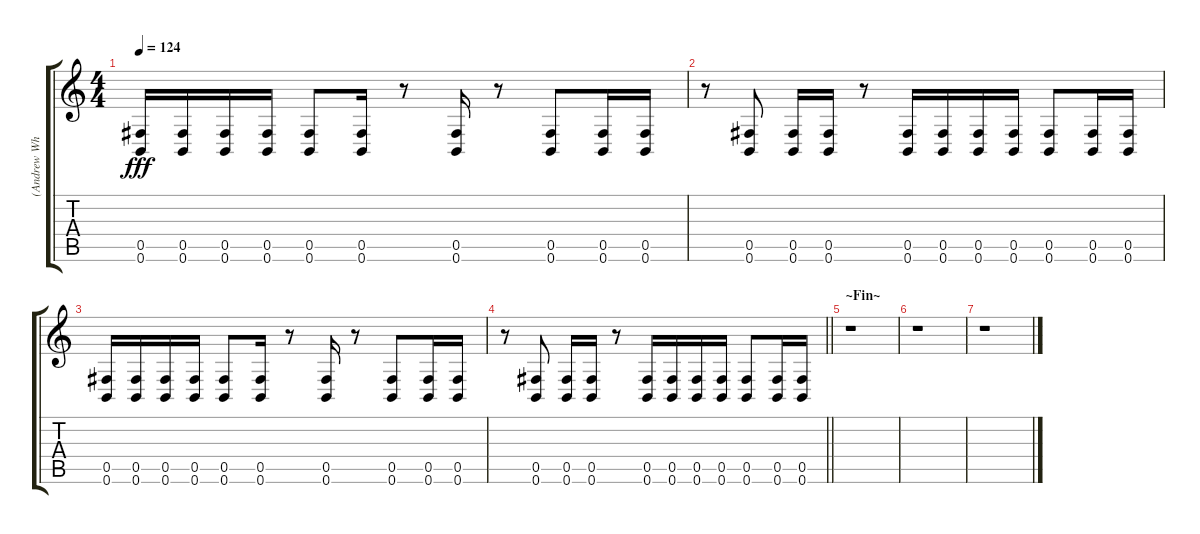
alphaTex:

\track ("(Andrew Whiting) Lead Guitar" "(Andrew Wh") {instrument distortionguitar}
\staff {score tabs}
\tuning (Db4 Ab3 E3 B2 Gb2 B1) {hide}
\ts (4 4)
\tempo 124
\clef g2
\ks c
(0.5 0.6).16{dy fff} (0.5 0.6).16 (0.5 0.6).16 (0.5 0.6).16 (0.5 0.6).8 (0.5 0.6).16 r.8 (0.5 0.6).16 r.8 (0.5 0.6).8 (0.5 0.6).16 (0.5 0.6).16 |
r.8 (0.5 0.6).8 (0.5 0.6).16 (0.5 0.6).16 r.8 (0.5 0.6).16 (0.5 0.6).16 (0.5 0.6).16 (0.5 0.6).16 (0.5 0.6).8 (0.5 0.6).16 (0.5 0.6).16 |
(0.5 0.6).16 (0.5 0.6).16 (0.5 0.6).16 (0.5 0.6).16 (0.5 0.6).8 (0.5 0.6).16 r.8 (0.5 0.6).16 r.8 (0.5 0.6).8 (0.5 0.6).16 (0.5 0.6).16 |
\barLineRight lightlight
r.8 (0.5 0.6).8 (0.5 0.6).16 (0.5 0.6).16 r.8 (0.5 0.6).16 (0.5 0.6).16 (0.5 0.6).16 (0.5 0.6).16 (0.5 0.6).8 (0.5 0.6).16 (0.5 0.6).16 |
\section ("" "~Fin~")
r.1 |
r.1 |
r.1
